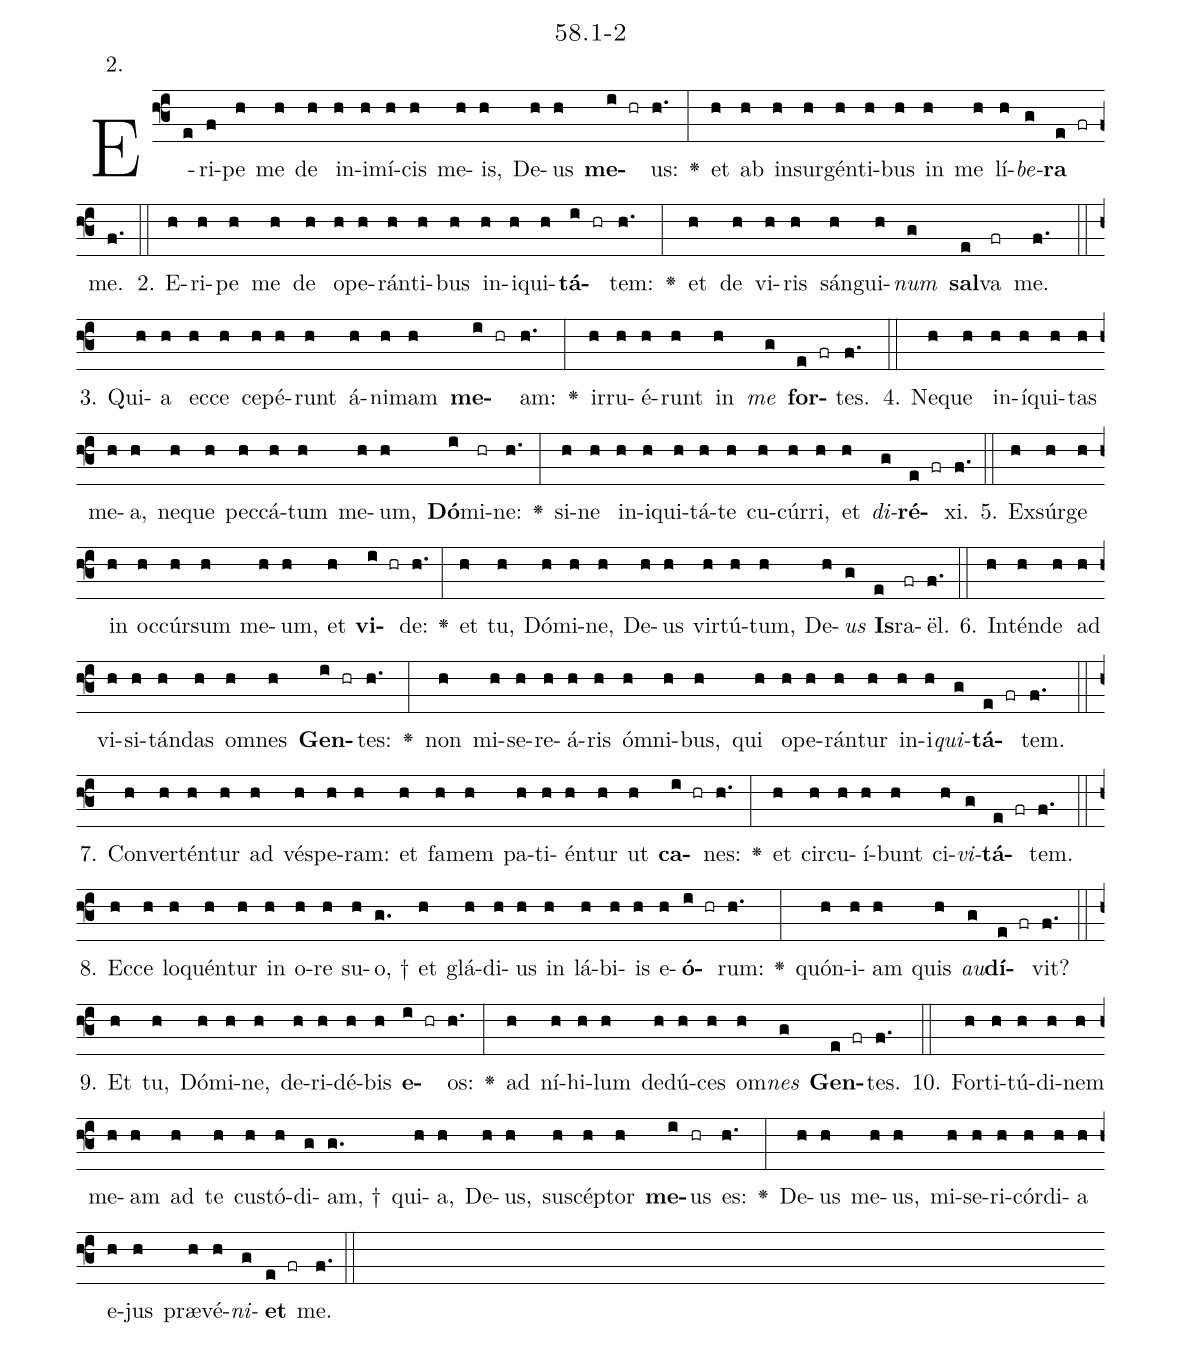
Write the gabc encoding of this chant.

name: 58.1-2;
annotation: 2.;
%%
(f3)E(e)ri(f)pe(h) me(h) de(h) in(h)i(h)mí(h)cis(h) me(h)is,(h) De(h)us(h) <b>me</b>(i hr)us:(h.) <v>\greheightstar</v>(:) et(h) ab(h) in(h)sur(h)gén(h)ti(h)bus(h) in(h) me(h) lí(h)<i>be</i>(g)<b>ra</b>(e fr) me.(f.) (::)
2. E(h)ri(h)pe(h) me(h) de(h) o(h)pe(h)rán(h)ti(h)bus(h) in(h)i(h)qui(h)<b>tá</b>(i hr)tem:(h.) <v>\greheightstar</v>(:) et(h) de(h) vi(h)ris(h) sán(h)gui(h)<i>num</i>(g) <b>sal</b>(e)va(fr) me.(f.) (::)
3. Qui(h)a(h) ec(h)ce(h) ce(h)pé(h)runt(h) á(h)ni(h)mam(h) <b>me</b>(i hr)am:(h.) <v>\greheightstar</v>(:) ir(h)ru(h)é(h)runt(h) in(h) <i>me</i>(g) <b>for</b>(e fr)tes.(f.) (::)
4. Ne(h)que(h) in(h)í(h)qui(h)tas(h) me(h)a,(h) ne(h)que(h) pec(h)cá(h)tum(h) me(h)um,(h) <b>Dó</b>(i)mi(hr)ne:(h.) <v>\greheightstar</v>(:) si(h)ne(h) in(h)i(h)qui(h)tá(h)te(h) cu(h)cúr(h)ri,(h) et(h) <i>di</i>(g)<b>ré</b>(e fr)xi.(f.) (::)
5. Ex(h)súr(h)ge(h) in(h) oc(h)cúr(h)sum(h) me(h)um,(h) et(h) <b>vi</b>(i hr)de:(h.) <v>\greheightstar</v>(:) et(h) tu,(h) Dó(h)mi(h)ne,(h) De(h)us(h) vir(h)tú(h)tum,(h) De(h)<i>us</i>(g) <b>Is</b>(e)ra(fr)ël.(f.) (::)
6. In(h)tén(h)de(h) ad(h) vi(h)si(h)tán(h)das(h) om(h)nes(h) <b>Gen</b>(i hr)tes:(h.) <v>\greheightstar</v>(:) non(h) mi(h)se(h)re(h)á(h)ris(h) óm(h)ni(h)bus,(h) qui(h) o(h)pe(h)rán(h)tur(h) in(h)i(h)<i>qui</i>(g)<b>tá</b>(e fr)tem.(f.) (::)
7. Con(h)ver(h)tén(h)tur(h) ad(h) vés(h)pe(h)ram:(h) et(h) fa(h)mem(h) pa(h)ti(h)én(h)tur(h) ut(h) <b>ca</b>(i hr)nes:(h.) <v>\greheightstar</v>(:) et(h) cir(h)cu(h)í(h)bunt(h) ci(h)<i>vi</i>(g)<b>tá</b>(e fr)tem.(f.) (::)
8. Ec(h)ce(h) lo(h)quén(h)tur(h) in(h) o(h)re(h) su(h)o, †(g.) et(h) glá(h)di(h)us(h) in(h) lá(h)bi(h)is(h) e(h)<b>ó</b>(i hr)rum:(h.) <v>\greheightstar</v>(:) quón(h)i(h)am(h) quis(h) <i>au</i>(g)<b>dí</b>(e fr)vit?(f.) (::)
9. Et(h) tu,(h) Dó(h)mi(h)ne,(h) de(h)ri(h)dé(h)bis(h) <b>e</b>(i hr)os:(h.) <v>\greheightstar</v>(:) ad(h) ní(h)hi(h)lum(h) de(h)dú(h)ces(h) om(h)<i>nes</i>(g) <b>Gen</b>(e fr)tes.(f.) (::)
10. For(h)ti(h)tú(h)di(h)nem(h) me(h)am(h) ad(h) te(h) cus(h)tó(h)di(g)am, †(g.) qui(h)a,(h) De(h)us,(h) su(h)scép(h)tor(h) <b>me</b>(i)us(hr) es:(h.) <v>\greheightstar</v>(:) De(h)us(h) me(h)us,(h) mi(h)se(h)ri(h)cór(h)di(h)a(h) e(h)jus(h) præ(h)vé(h)<i>ni</i>(g)<b>et</b>(e fr) me.(f.) (::)
